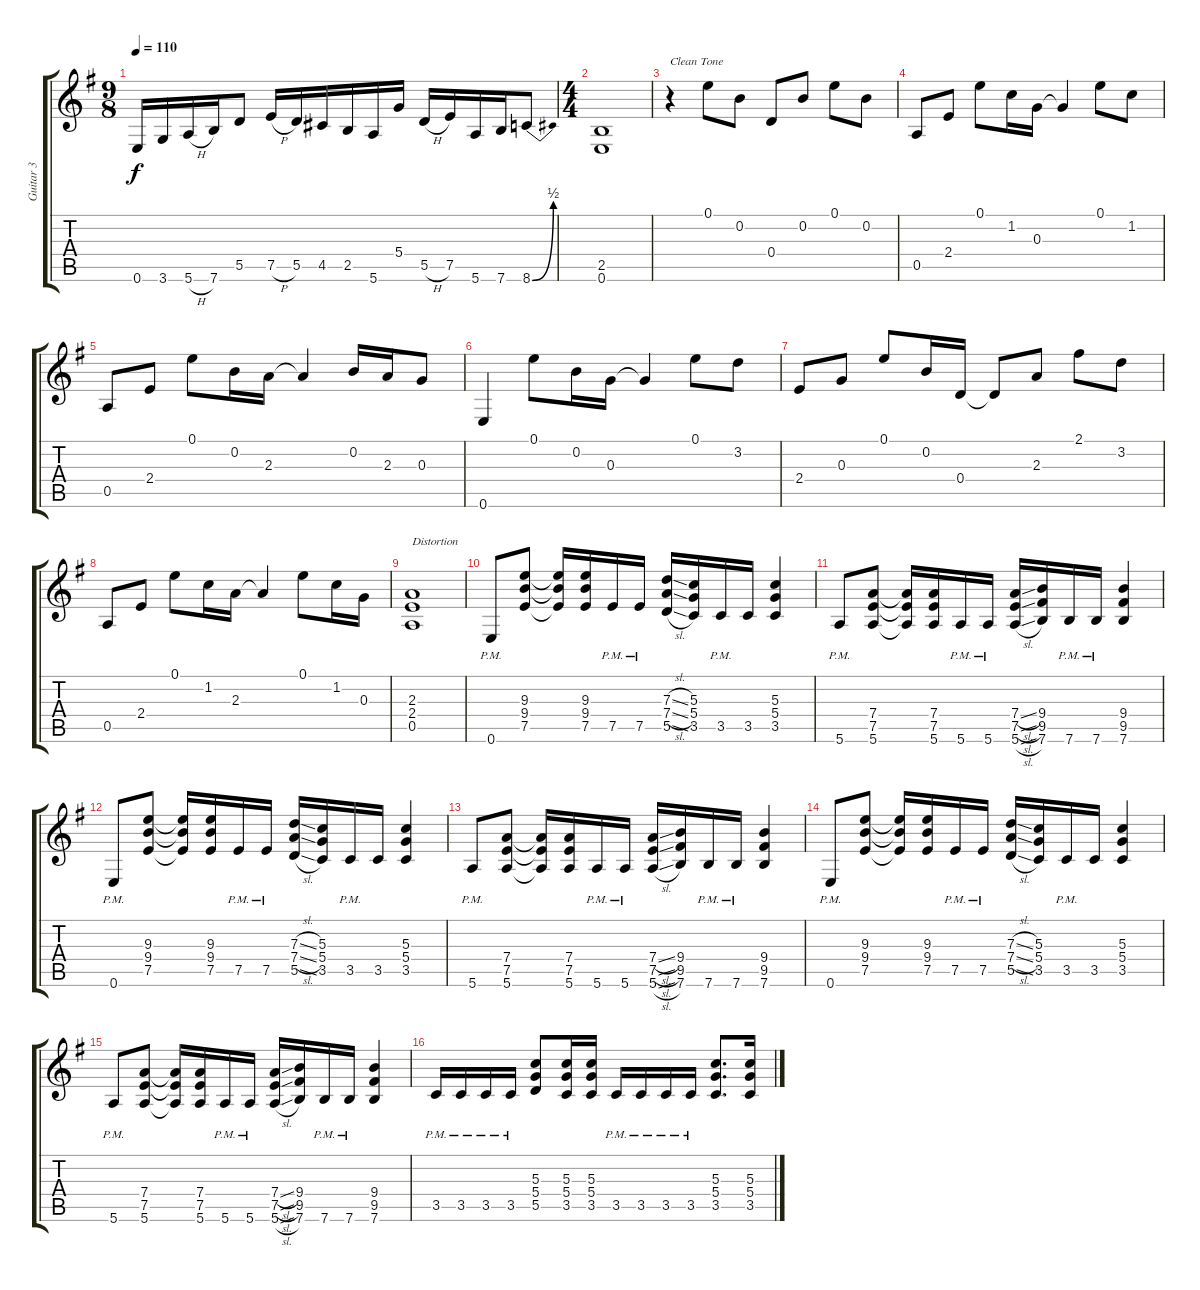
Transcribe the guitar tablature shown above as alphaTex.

\track ("Guitar 3" "Guitar 3") {instrument distortionguitar}
\staff {score tabs}
\tuning (E4 B3 G3 D3 A2 E2) {hide}
\ts (9 8)
\tempo 110
\clef g2
\ks g
0.6.16{dy f} 3.6.16 5.6{h}.16 7.6.16 5.5.8 7.5{h}.16 5.5.16 4.5.16 2.5.16 5.6.16 5.4.16 5.5{h}.16 7.5.16 5.6.16 7.6.16 8.6{be (bend 0 0 60 2)}.8 |
\ts (4 4)
(2.5 0.6).1 |
r.4{txt "Clean Tone" instrument distortionguitar} 0.1.8 0.2.8 0.4.8 0.2.8 0.1.8 0.2.8 |
0.5.8 2.4.8 0.1.8 1.2.16 0.3.16 0.3{t}.4 0.1.8 1.2.8 |
0.5.8 2.4.8 0.1.8 0.2.16 2.3.16 2.3{t}.4 0.2.16 2.3.16 0.3.8 |
0.6.4 0.1.8 0.2.16 0.3.16 0.3{t}.4 0.1.8 3.2.8 |
2.4.8 0.3.8 0.1.8 0.2.16 0.4.16 0.4{t}.8 2.3.8 2.1.8 3.2.8 |
0.5.8 2.4.8 0.1.8 1.2.16 2.3.16 2.3{t}.4 0.1.8 1.2.16 0.3.16 |
(2.3 2.4 0.5).1{txt "Distortion" instrument distortionguitar} |
0.6{pm}.8 (9.3 9.4 7.5).8 (9.3{t} 9.4{t} 7.5{t}).16 (9.3 9.4 7.5).16 7.5{pm}.16 7.5{pm}.16 (7.3{sl} 7.4{sl} 5.5{sl}).16 (5.3 5.4 3.5).16 3.5{pm}.16 3.5.16 (5.3 5.4 3.5).4 |
5.6{pm}.8 (7.4 7.5 5.6).8 (7.4{t} 7.5{t} 5.6{t}).16 (7.4 7.5 5.6).16 5.6{pm}.16 5.6{pm}.16 (7.4{sl} 7.5{sl} 5.6{sl}).16 (9.4 9.5 7.6).16 7.6{pm}.16 7.6{pm}.16 (9.4 9.5 7.6).4 |
0.6{pm}.8 (9.3 9.4 7.5).8 (9.3{t} 9.4{t} 7.5{t}).16 (9.3 9.4 7.5).16 7.5{pm}.16 7.5{pm}.16 (7.3{sl} 7.4{sl} 5.5{sl}).16 (5.3 5.4 3.5).16 3.5{pm}.16 3.5.16 (5.3 5.4 3.5).4 |
5.6{pm}.8 (7.4 7.5 5.6).8 (7.4{t} 7.5{t} 5.6{t}).16 (7.4 7.5 5.6).16 5.6{pm}.16 5.6{pm}.16 (7.4{sl} 7.5{sl} 5.6{sl}).16 (9.4 9.5 7.6).16 7.6{pm}.16 7.6{pm}.16 (9.4 9.5 7.6).4 |
0.6{pm}.8 (9.3 9.4 7.5).8 (9.3{t} 9.4{t} 7.5{t}).16 (9.3 9.4 7.5).16 7.5{pm}.16 7.5{pm}.16 (7.3{sl} 7.4{sl} 5.5{sl}).16 (5.3 5.4 3.5).16 3.5{pm}.16 3.5.16 (5.3 5.4 3.5).4 |
5.6{pm}.8 (7.4 7.5 5.6).8 (7.4{t} 7.5{t} 5.6{t}).16 (7.4 7.5 5.6).16 5.6{pm}.16 5.6{pm}.16 (7.4{sl} 7.5{sl} 5.6{sl}).16 (9.4 9.5 7.6).16 7.6{pm}.16 7.6{pm}.16 (9.4 9.5 7.6).4 |
3.5{pm}.16 3.5{pm}.16 3.5{pm}.16 3.5{pm}.16 (5.3 5.4 5.5).8 (5.3 5.4 3.5).16 (5.3 5.4 3.5).16 3.5{pm}.16 3.5{pm}.16 3.5{pm}.16 3.5{pm}.16 (5.3 5.4 3.5).8{d} (5.3 5.4 3.5).16
